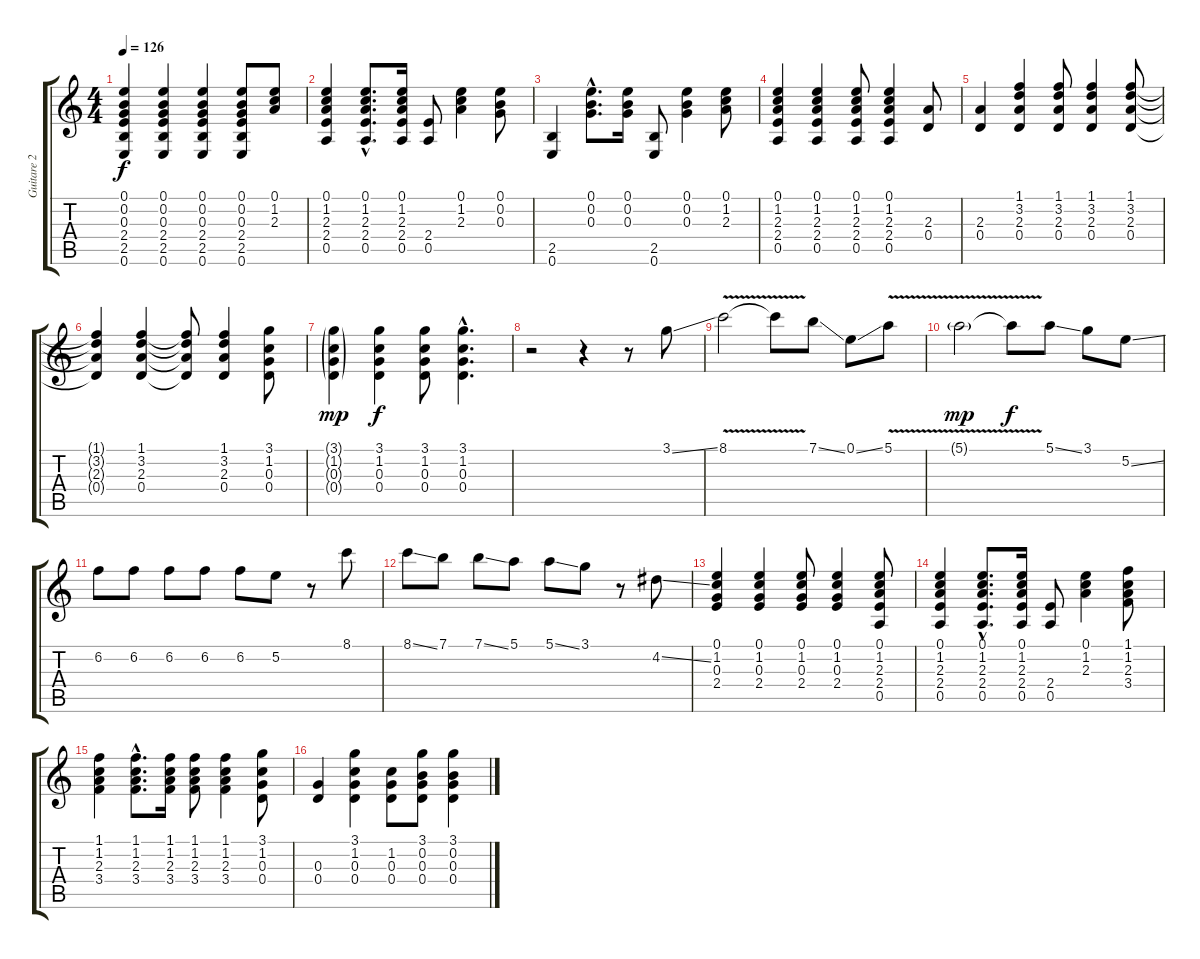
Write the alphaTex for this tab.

\track ("Guitare 2" "Guitare 2") {instrument electricguitarjazz}
\staff {score tabs}
\tuning (E4 B3 G3 D3 A2 E2) {hide}
\ts (4 4)
\tempo 126
\clef g2
\ks c
(0.1 0.2 0.3 2.4 2.5 0.6).4{dy f} (0.1 0.2 0.3 2.4 2.5 0.6).4 (0.1 0.2 0.3 2.4 2.5 0.6).4 (0.1 0.2 0.3 2.4 2.5 0.6).8 (0.1 1.2 2.3).8 |
(0.1 1.2 2.3 2.4 0.5).4 (0.1{hac} 1.2{hac} 2.3{hac} 2.4{hac} 0.5{hac}).8{d} (0.1 1.2 2.3 2.4 0.5).16 (2.4 0.5).8 (0.1 1.2 2.3).4 (0.1 0.2 0.3).8 |
(2.5 0.6).4 (0.1{hac} 0.2{hac} 0.3{hac}).8{d} (0.1 0.2 0.3).16 (2.5 0.6).8 (0.1 0.2 0.3).4 (0.1 1.2 2.3).8 |
(0.1 1.2 2.3 2.4 0.5).4 (0.1 1.2 2.3 2.4 0.5).4 (0.1 1.2 2.3 2.4 0.5).8 (0.1 1.2 2.3 2.4 0.5).4 (2.3 0.4).8 |
(2.3 0.4).4 (1.1 3.2 2.3 0.4).4 (1.1 3.2 2.3 0.4).8 (1.1 3.2 2.3 0.4).4 (1.1 3.2 2.3 0.4).8 |
(1.1{t} 3.2{t} 2.3{t} 0.4{t}).4 (1.1 3.2 2.3 0.4).4 (1.1{t} 3.2{t} 2.3{t} 0.4{t}).8 (1.1 3.2 2.3 0.4).4 (3.1 1.2 0.3 0.4).8 |
(3.1{g} 1.2{g} 0.3{g} 0.4{g}).4{dy mp} (3.1 1.2 0.3 0.4).4{dy f} (3.1 1.2 0.3 0.4).8 (3.1{hac} 1.2{hac} 0.3{hac} 0.4{hac}).4{d} |
r.2 r.4 r.8 3.1{ss}.8 |
8.1{v}.2 8.1{v t}.8 7.1{ss}.8 0.1{ss}.8 5.1{v}.8 |
5.1{v g}.2{dy mp} 5.1{v t}.8{dy f} 5.1{ss}.8 3.1.8 5.2{ss}.8 |
6.2.8 6.2.8 6.2.8 6.2.8 6.2.8 5.2.8 r.8 8.1.8 |
8.1{ss}.8 7.1.8 7.1{ss}.8 5.1.8 5.1{ss}.8 3.1.8 r.8 4.2{ss}.8 |
(0.1 1.2 0.3 2.4).4 (0.1 1.2 0.3 2.4).4 (0.1 1.2 0.3 2.4).8 (0.1 1.2 0.3 2.4).4 (0.1 1.2 2.3 2.4 0.5).8 |
(0.1 1.2 2.3 2.4 0.5).4 (0.1{hac} 1.2{hac} 2.3{hac} 2.4{hac} 0.5{hac}).8{d} (0.1 1.2 2.3 2.4 0.5).16 (2.4 0.5).8 (0.1 1.2 2.3).4 (1.1 1.2 2.3 3.4).8 |
(1.1 1.2 2.3 3.4).4 (1.1{hac} 1.2{hac} 2.3{hac} 3.4{hac}).8{d} (1.1 1.2 2.3 3.4).16 (1.1 1.2 2.3 3.4).8 (1.1 1.2 2.3 3.4).4 (3.1 1.2 0.3 0.4).8 |
(0.3 0.4).4 (3.1 1.2 0.3 0.4).4 (1.2 0.3 0.4).8 (3.1 0.2 0.3 0.4).8 (3.1 0.2 0.3 0.4).4
